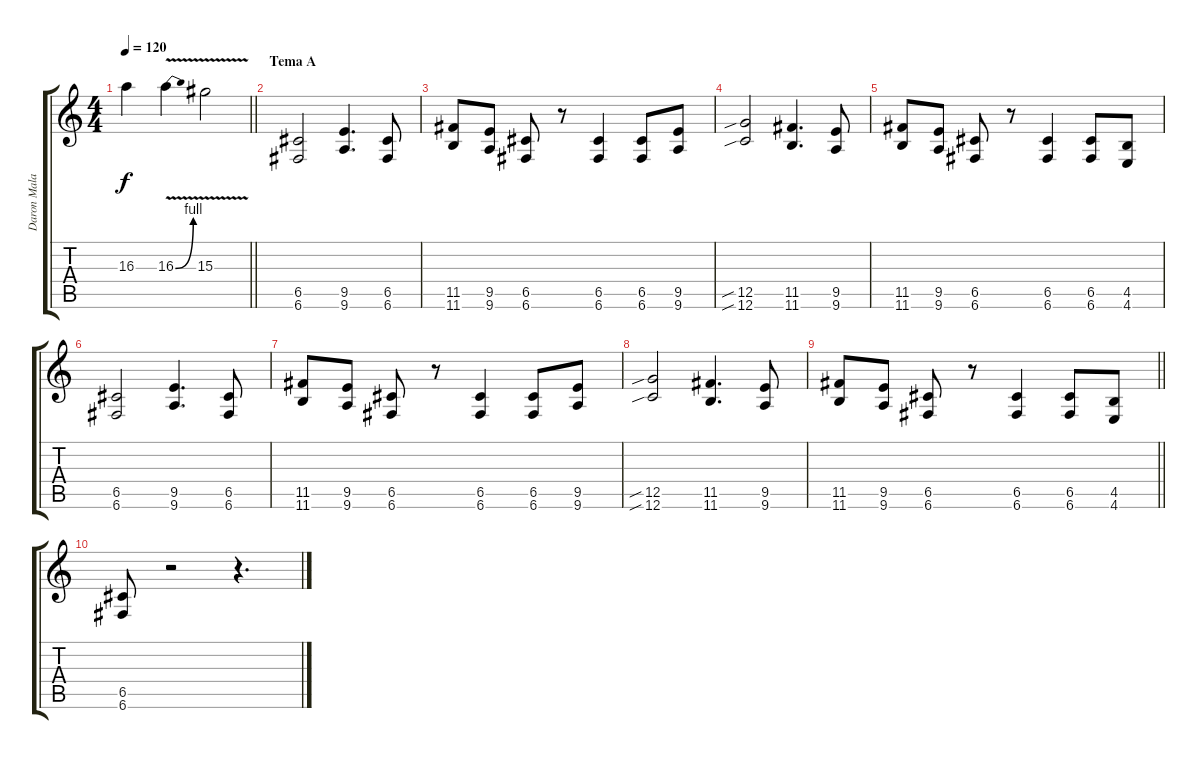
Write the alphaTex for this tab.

\track ("Daron Malakian (Guitarra)" "Daron Mala") {instrument distortionguitar}
\staff {score tabs}
\tuning (D4 A3 F3 C3 G2 C2) {hide}
\ts (4 4)
\tempo 120
\clef g2
\barLineRight lightlight
\ks c
16.3{t}.4{dy f} 16.3{be (bend 0 0 60 4) v}.4 15.3{v}.2 |
\section ("" "Tema A")
(6.5 6.6).2 (9.5 9.6).4{d} (6.5 6.6).8 |
(11.5 11.6).8 (9.5 9.6).8 (6.5 6.6).8 r.8 (6.5 6.6).4 (6.5 6.6).8 (9.5 9.6).8 |
(12.5{sib} 12.6{sib}).2 (11.5 11.6).4{d} (9.5 9.6).8 |
(11.5 11.6).8 (9.5 9.6).8 (6.5 6.6).8 r.8 (6.5 6.6).4 (6.5 6.6).8 (4.5 4.6).8 |
(6.5 6.6).2 (9.5 9.6).4{d} (6.5 6.6).8 |
(11.5 11.6).8 (9.5 9.6).8 (6.5 6.6).8 r.8 (6.5 6.6).4 (6.5 6.6).8 (9.5 9.6).8 |
(12.5{sib} 12.6{sib}).2 (11.5 11.6).4{d} (9.5 9.6).8 |
\barLineRight lightlight
(11.5 11.6).8 (9.5 9.6).8 (6.5 6.6).8 r.8 (6.5 6.6).4 (6.5 6.6).8 (4.5 4.6).8 |
(6.5 6.6).8 r.2 r.4{d}
